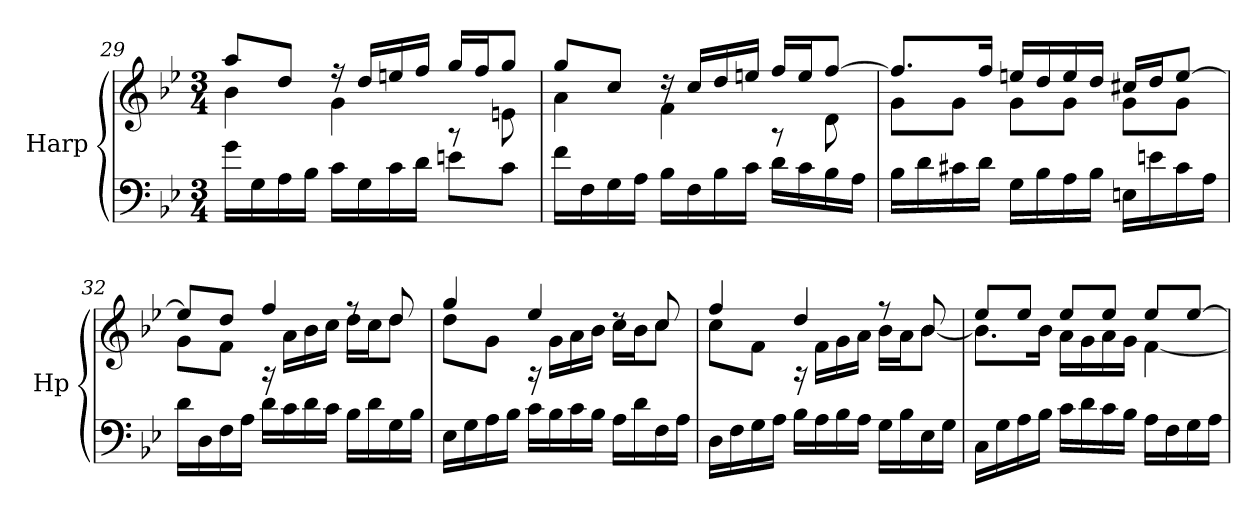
**kern	**kern
*part1	*part1
*staff2	*staff1
*I"Harp	*
*I'Hp	*
*clefF4	*clefG2
*k[b-e-]	*k[b-e-]
*M3/4	*M3/4
=29	=29
*	*^
16g\LL	8aa/L	4b-\
16G\	.	.
16A\	8dd/J	.
16B-\JJ	.	.
16c\LL	16rff	4g\
16G\	16dd/LL	.
16c\	16een/	.
16d\JJ	16ff/JJ	.
8en\L	16gg/LL	8rA
.	16ff/J	.
8c\J	8gg/J	8en\
=30	=30	=30
16f\LL	8gg/L	4a\
16F\	.	.
16G\	8cc/J	.
16A\JJ	.	.
16B-\LL	16rdd	4f\
16F\	16cc/LL	.
16B-\	16dd/	.
16c\JJ	16een/JJ	.
16d\LL	16ff/LL	8rA
16c\	16ee/J	.
16B-\	[8ff/J	8d\
16A\JJ	.	.
!!LO:LB:g=z	!!
=31	=31	=31
16B-\LL	8.ff/L]	8g\L
16d\	.	.
16c#X\	.	8g\J
16d\JJ	16ff/Jk	.
16G\LL	16een/LL	8g\L
16B-\	16dd/	.
16A\	16ee/	8g\J
16B-\JJ	16dd/JJ	.
16En\LL	16cc#X/LL	8g\L
16en\	16dd/J	.
16c#\	[8ee/J	8g\J
16A\JJ	.	.
=32	=32	=32
16d\LL	8ee/L]	8g\L
16D\	.	.
16F\	8dd/J	8f\J
16A\JJ	.	.
16d\LL	4ff/	16rA
16c\	.	16a\LL
16d\	.	16b-\
16c\JJ	.	16cc\JJ
16B-\LL	8rff	16dd\LL
16d\	.	16cc\J
16G\	8dd/	8dd\J
16B-\JJ	.	.
=33	=33	=33
16E-\LL	4gg/	8dd\L
16G\	.	.
16A\	.	8g\J
16B-\JJ	.	.
16c\LL	4ee-/	16rA
16B-\	.	16g\LL
16c\	.	16a\
16B-\JJ	.	16b-\JJ
16A\LL	8rdd	16cc\LL
16d\	.	16b-\J
16F\	8cc/	8cc\J
16A\JJ	.	.
!!LO:PB:g=z	!!
=34	=34	=34
16D\LL	4ff/	8cc\L
16F\	.	.
16G\	.	8f\J
16A\JJ	.	.
16B-\LL	4dd/	16rA
16A\	.	16f\LL
16B-\	.	16g\
16A\JJ	.	16a\JJ
16G\LL	8r	16b-\LL
16B-\	.	16a\J
16E-\	8b-/	[8b-\J
16G\JJ	.	.
=35	=35	=35
16C\LL	8ee-/L	8.b-\L]
16G\	.	.
16A\	8ee-/J	.
16B-\JJ	.	16b-\Jk
16c\LL	8ee-/L	16a\LL
16d\	.	16g\
16c\	8ee-/J	16a\
16B-\JJ	.	16g\JJ
16A\LL	8ee-/L	[4f\
16F\	.	.
16G\	[8ee-/J	.
16A\JJ	.	.
*	*v	*v
=	=
*-	*-
